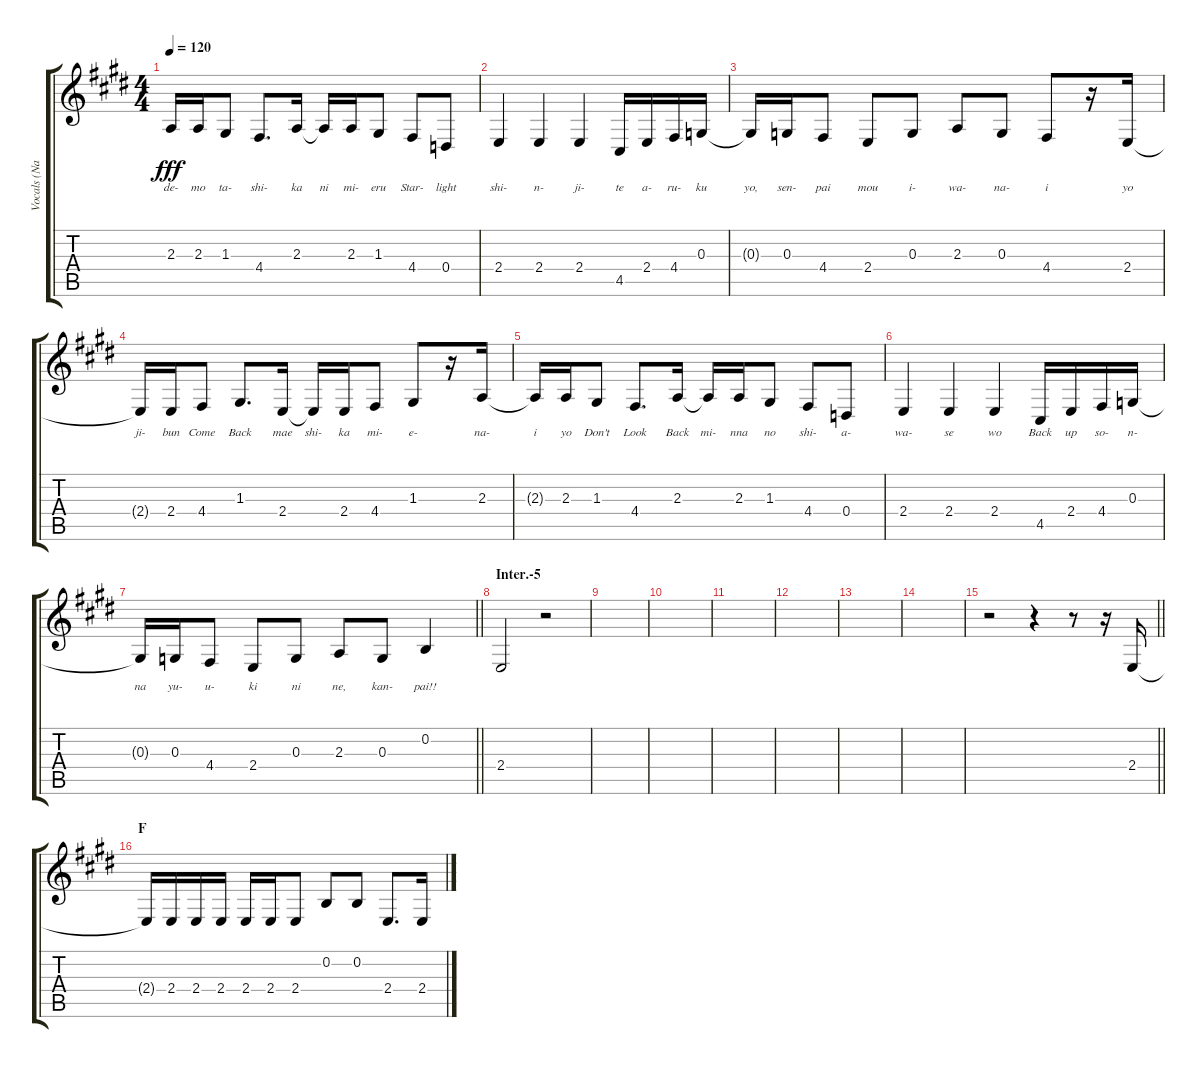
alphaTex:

\track ("Vocals (Nakano Azusa]" "Vocals (Na") {instrument altosax}
\staff {score tabs}
\tuning (E4 B3 G3 D3 A2 E2) {hide}
\ts (4 4)
\tempo 120
\clef g2
\ks e
2.3{t}.16{lyrics (0 "de-") lyrics (1 "") lyrics (2 "") lyrics (3 "") lyrics (4 "") dy fff} 2.3.16{lyrics (0 "mo") lyrics (1 "") lyrics (2 "") lyrics (3 "") lyrics (4 "")} 1.3.8{lyrics (0 "ta-") lyrics (1 "") lyrics (2 "") lyrics (3 "") lyrics (4 "")} 4.4.8{d lyrics (0 "shi-") lyrics (1 "") lyrics (2 "") lyrics (3 "") lyrics (4 "")} 2.3.16{lyrics (0 "ka") lyrics (1 "") lyrics (2 "") lyrics (3 "") lyrics (4 "")} 2.3{t}.16{lyrics (0 "ni") lyrics (1 "") lyrics (2 "") lyrics (3 "") lyrics (4 "")} 2.3.16{lyrics (0 "mi-") lyrics (1 "") lyrics (2 "") lyrics (3 "") lyrics (4 "")} 1.3.8{lyrics (0 "eru") lyrics (1 "") lyrics (2 "") lyrics (3 "") lyrics (4 "")} 4.4.8{lyrics (0 "Star-") lyrics (1 "") lyrics (2 "") lyrics (3 "") lyrics (4 "")} 0.4.8{lyrics (0 "light") lyrics (1 "") lyrics (2 "") lyrics (3 "") lyrics (4 "")} |
2.4.4{lyrics (0 "shi-") lyrics (1 "") lyrics (2 "") lyrics (3 "") lyrics (4 "")} 2.4.4{lyrics (0 "n-") lyrics (1 "") lyrics (2 "") lyrics (3 "") lyrics (4 "")} 2.4.4{lyrics (0 "ji-") lyrics (1 "") lyrics (2 "") lyrics (3 "") lyrics (4 "")} 4.5.16{lyrics (0 "te") lyrics (1 "") lyrics (2 "") lyrics (3 "") lyrics (4 "")} 2.4.16{lyrics (0 "a-") lyrics (1 "") lyrics (2 "") lyrics (3 "") lyrics (4 "")} 4.4.16{lyrics (0 "ru-") lyrics (1 "") lyrics (2 "") lyrics (3 "") lyrics (4 "")} 0.3.16{lyrics (0 "ku") lyrics (1 "") lyrics (2 "") lyrics (3 "") lyrics (4 "")} |
0.3{t}.16{lyrics (0 "yo,") lyrics (1 "") lyrics (2 "") lyrics (3 "") lyrics (4 "")} 0.3.16{lyrics (0 "sen-") lyrics (1 "") lyrics (2 "") lyrics (3 "") lyrics (4 "")} 4.4.8{lyrics (0 "pai") lyrics (1 "") lyrics (2 "") lyrics (3 "") lyrics (4 "")} 2.4.8{lyrics (0 "mou") lyrics (1 "") lyrics (2 "") lyrics (3 "") lyrics (4 "")} 0.3.8{lyrics (0 "i-") lyrics (1 "") lyrics (2 "") lyrics (3 "") lyrics (4 "")} 2.3.8{lyrics (0 "wa-") lyrics (1 "") lyrics (2 "") lyrics (3 "") lyrics (4 "")} 0.3.8{lyrics (0 "na-") lyrics (1 "") lyrics (2 "") lyrics (3 "") lyrics (4 "")} 4.4.8{lyrics (0 "i") lyrics (1 "") lyrics (2 "") lyrics (3 "") lyrics (4 "")} r.16 2.4.16{lyrics (0 "yo") lyrics (1 "") lyrics (2 "") lyrics (3 "") lyrics (4 "")} |
2.4{t}.16{lyrics (0 "ji-") lyrics (1 "") lyrics (2 "") lyrics (3 "") lyrics (4 "")} 2.4.16{lyrics (0 "bun") lyrics (1 "") lyrics (2 "") lyrics (3 "") lyrics (4 "")} 4.4.8{lyrics (0 "Come") lyrics (1 "") lyrics (2 "") lyrics (3 "") lyrics (4 "")} 1.3.8{d lyrics (0 "Back") lyrics (1 "") lyrics (2 "") lyrics (3 "") lyrics (4 "")} 2.4.16{lyrics (0 "mae") lyrics (1 "") lyrics (2 "") lyrics (3 "") lyrics (4 "")} 2.4{t}.16{lyrics (0 "shi-") lyrics (1 "") lyrics (2 "") lyrics (3 "") lyrics (4 "")} 2.4.16{lyrics (0 "ka") lyrics (1 "") lyrics (2 "") lyrics (3 "") lyrics (4 "")} 4.4.8{lyrics (0 "mi-") lyrics (1 "") lyrics (2 "") lyrics (3 "") lyrics (4 "")} 1.3.8{lyrics (0 "e-") lyrics (1 "") lyrics (2 "") lyrics (3 "") lyrics (4 "")} r.16 2.3.16{lyrics (0 "na-") lyrics (1 "") lyrics (2 "") lyrics (3 "") lyrics (4 "")} |
2.3{t}.16{lyrics (0 "i") lyrics (1 "") lyrics (2 "") lyrics (3 "") lyrics (4 "")} 2.3.16{lyrics (0 "yo") lyrics (1 "") lyrics (2 "") lyrics (3 "") lyrics (4 "")} 1.3.8{lyrics (0 "Don't") lyrics (1 "") lyrics (2 "") lyrics (3 "") lyrics (4 "")} 4.4.8{d lyrics (0 "Look") lyrics (1 "") lyrics (2 "") lyrics (3 "") lyrics (4 "")} 2.3.16{lyrics (0 "Back") lyrics (1 "") lyrics (2 "") lyrics (3 "") lyrics (4 "")} 2.3{t}.16{lyrics (0 "mi-") lyrics (1 "") lyrics (2 "") lyrics (3 "") lyrics (4 "")} 2.3.16{lyrics (0 "nna") lyrics (1 "") lyrics (2 "") lyrics (3 "") lyrics (4 "")} 1.3.8{lyrics (0 "no") lyrics (1 "") lyrics (2 "") lyrics (3 "") lyrics (4 "")} 4.4.8{lyrics (0 "shi-") lyrics (1 "") lyrics (2 "") lyrics (3 "") lyrics (4 "")} 0.4.8{lyrics (0 "a-") lyrics (1 "") lyrics (2 "") lyrics (3 "") lyrics (4 "")} |
2.4.4{lyrics (0 "wa-") lyrics (1 "") lyrics (2 "") lyrics (3 "") lyrics (4 "")} 2.4.4{lyrics (0 "se") lyrics (1 "") lyrics (2 "") lyrics (3 "") lyrics (4 "")} 2.4.4{lyrics (0 "wo") lyrics (1 "") lyrics (2 "") lyrics (3 "") lyrics (4 "")} 4.5.16{lyrics (0 "Back") lyrics (1 "") lyrics (2 "") lyrics (3 "") lyrics (4 "")} 2.4.16{lyrics (0 "up") lyrics (1 "") lyrics (2 "") lyrics (3 "") lyrics (4 "")} 4.4.16{lyrics (0 "so-") lyrics (1 "") lyrics (2 "") lyrics (3 "") lyrics (4 "")} 0.3.16{lyrics (0 "n-") lyrics (1 "") lyrics (2 "") lyrics (3 "") lyrics (4 "")} |
\barLineRight lightlight
0.3{t}.16{lyrics (0 "na") lyrics (1 "") lyrics (2 "") lyrics (3 "") lyrics (4 "")} 0.3.16{lyrics (0 "yu-") lyrics (1 "") lyrics (2 "") lyrics (3 "") lyrics (4 "")} 4.4.8{lyrics (0 "u-") lyrics (1 "") lyrics (2 "") lyrics (3 "") lyrics (4 "")} 2.4.8{lyrics (0 "ki") lyrics (1 "") lyrics (2 "") lyrics (3 "") lyrics (4 "")} 0.3.8{lyrics (0 "ni") lyrics (1 "") lyrics (2 "") lyrics (3 "") lyrics (4 "")} 2.3.8{lyrics (0 "ne,") lyrics (1 "") lyrics (2 "") lyrics (3 "") lyrics (4 "")} 0.3.8{lyrics (0 "kan-") lyrics (1 "") lyrics (2 "") lyrics (3 "") lyrics (4 "")} 0.2.4{lyrics (0 "pai!!") lyrics (1 "") lyrics (2 "") lyrics (3 "") lyrics (4 "")} |
\section ("" "Inter.-5")
2.4.2 r.2 |
|
|
|
|
|
|
\barLineRight lightlight
r.2 r.4 r.8 r.16 2.4.16 |
\section ("" "F")
2.4{t}.16 2.4.16 2.4.16 2.4.16 2.4.16 2.4.16 2.4.8 0.2.8 0.2.8 2.4.8{d} 2.4.16
